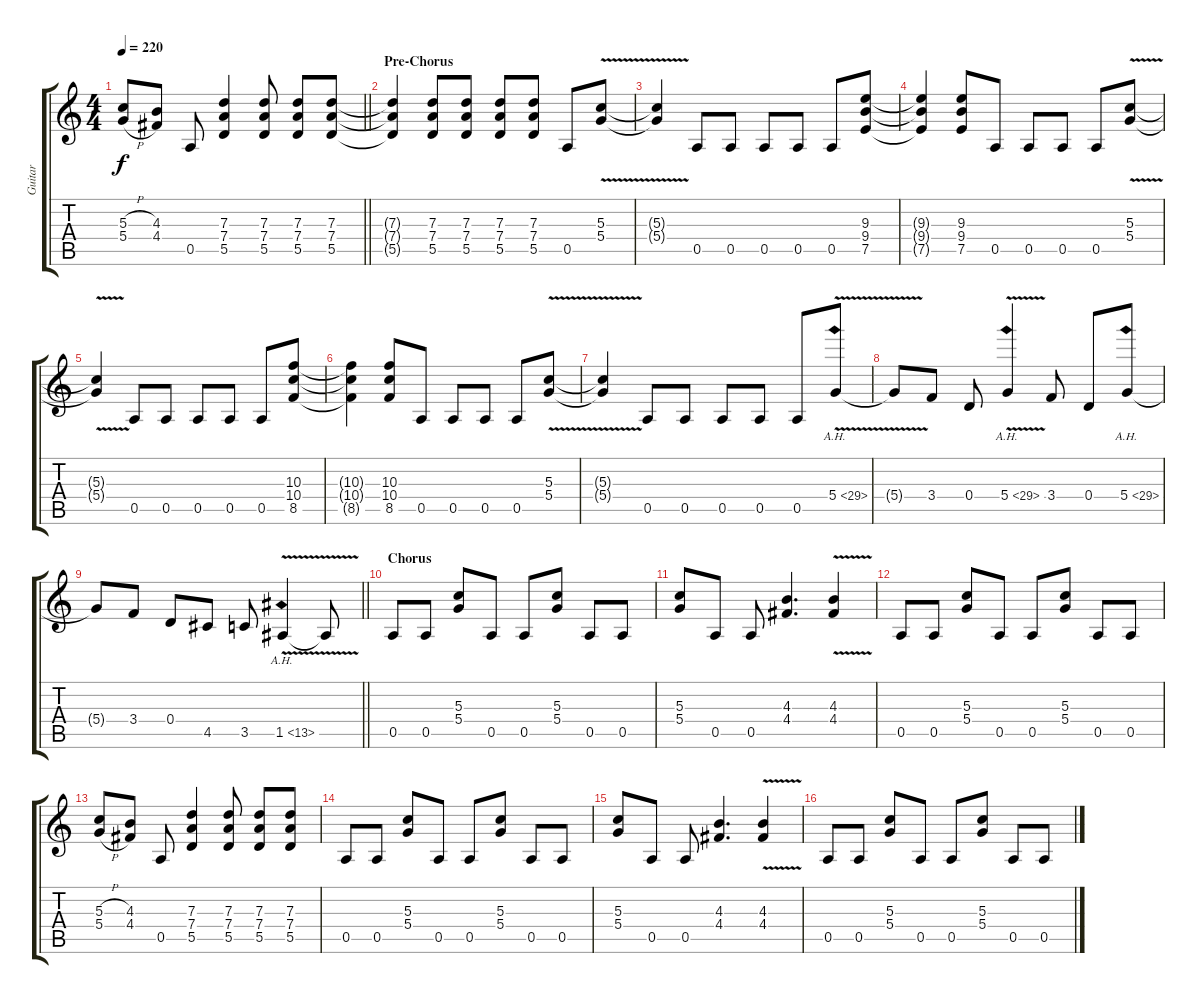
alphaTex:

\track ("Guitar" "Guitar") {instrument distortionguitar}
\staff {score tabs}
\tuning (E4 B3 G3 D3 A2 E2) {hide}
\ts (4 4)
\tempo 220
\clef g2
\barLineRight lightlight
\ks c
(5.3{h} 5.4{h}).8{dy f} (4.3 4.4).8 0.5.8 (7.3 7.4 5.5).4 (7.3 7.4 5.5).8 (7.3 7.4 5.5).8 (7.3 7.4 5.5).8 |
\section ("" "Pre-Chorus")
(7.3{t} 7.4{t} 5.5{t}).4 (7.3 7.4 5.5).8 (7.3 7.4 5.5).8 (7.3 7.4 5.5).8 (7.3 7.4 5.5).8 0.5.8 (5.3{v} 5.4{v}).8 |
(5.3{t} 5.4{t}).4 0.5.8 0.5.8 0.5.8 0.5.8 0.5.8 (9.3 9.4 7.5).8 |
(9.3{t} 9.4{t} 7.5{t}).4 (9.3 9.4 7.5).8 0.5.8 0.5.8 0.5.8 0.5.8 (5.3{v} 5.4{v}).8 |
(5.3{t} 5.4{t}).4 0.5.8 0.5.8 0.5.8 0.5.8 0.5.8 (10.3 10.4 8.5).8 |
(10.3{t} 10.4{t} 8.5{t}).4 (10.3 10.4 8.5).8 0.5.8 0.5.8 0.5.8 0.5.8 (5.3{v} 5.4{v}).8 |
(5.3{t} 5.4{t}).4 0.5.8 0.5.8 0.5.8 0.5.8 0.5.8 5.4{ah 24 v}.8 |
5.4{t}.8 3.4.8 0.4.8 5.4{ah 24 v}.4 3.4.8 0.4.8 5.4{ah 24}.8 |
\barLineRight lightlight
5.4{t}.8 3.4.8 0.4.8 4.5.8 3.5.8 1.5{ah 12 v}.4 1.5{t}.8 |
\section ("" "Chorus")
0.5.8 0.5.8 (5.3 5.4).8 0.5.8 0.5.8 (5.3 5.4).8 0.5.8 0.5.8 |
(5.3 5.4).8 0.5.8 0.5.8 (4.3 4.4).4{d} (4.3{v} 4.4{v}).4 |
0.5.8 0.5.8 (5.3 5.4).8 0.5.8 0.5.8 (5.3 5.4).8 0.5.8 0.5.8 |
(5.3{h} 5.4{h}).8 (4.3 4.4).8 0.5.8 (7.3 7.4 5.5).4 (7.3 7.4 5.5).8 (7.3 7.4 5.5).8 (7.3 7.4 5.5).8 |
0.5.8 0.5.8 (5.3 5.4).8 0.5.8 0.5.8 (5.3 5.4).8 0.5.8 0.5.8 |
(5.3 5.4).8 0.5.8 0.5.8 (4.3 4.4).4{d} (4.3{v} 4.4{v}).4 |
0.5.8 0.5.8 (5.3 5.4).8 0.5.8 0.5.8 (5.3 5.4).8 0.5.8 0.5.8
